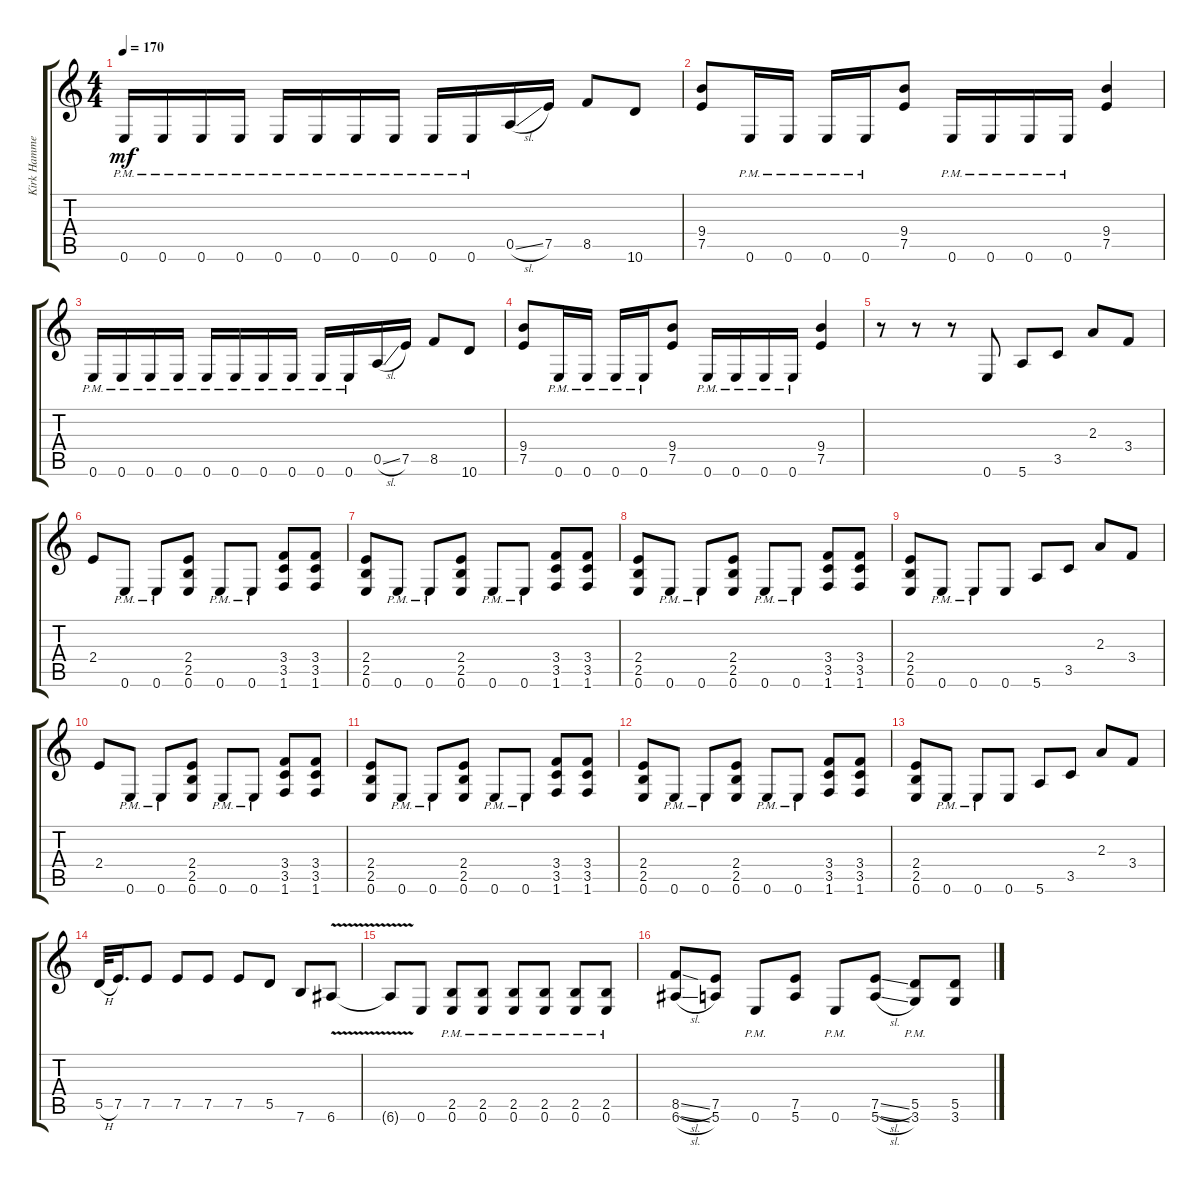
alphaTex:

\track ("Kirk Hammett" "Kirk Hamme") {instrument distortionguitar}
\staff {score tabs}
\tuning (E4 B3 G3 D3 A2 E2) {hide}
\ts (4 4)
\tempo 170
\clef g2
\ks c
0.6{pm}.16{dy mf} 0.6{pm}.16 0.6{pm}.16 0.6{pm}.16 0.6{pm}.16 0.6{pm}.16 0.6{pm}.16 0.6{pm}.16 0.6{pm}.16 0.6{pm}.16 0.5{sl}.16 7.5.16 8.5.8 10.6.8 |
(9.4 7.5).8 0.6{pm}.16 0.6{pm}.16 0.6{pm}.16 0.6{pm}.16 (9.4 7.5).8 0.6{pm}.16 0.6{pm}.16 0.6{pm}.16 0.6{pm}.16 (9.4 7.5).4 |
0.6{pm}.16 0.6{pm}.16 0.6{pm}.16 0.6{pm}.16 0.6{pm}.16 0.6{pm}.16 0.6{pm}.16 0.6{pm}.16 0.6{pm}.16 0.6{pm}.16 0.5{sl}.16 7.5.16 8.5.8 10.6.8 |
(9.4 7.5).8 0.6{pm}.16 0.6{pm}.16 0.6{pm}.16 0.6{pm}.16 (9.4 7.5).8 0.6{pm}.16 0.6{pm}.16 0.6{pm}.16 0.6{pm}.16 (9.4 7.5).4 |
r.8 r.8 r.8 0.6.8 5.6.8 3.5.8 2.3.8 3.4.8 |
2.4.8 0.6{pm}.8 0.6{pm}.8 (2.4 2.5 0.6).8 0.6{pm}.8 0.6{pm}.8 (3.4 3.5 1.6).8 (3.4 3.5 1.6).8 |
(2.4 2.5 0.6).8 0.6{pm}.8 0.6{pm}.8 (2.4 2.5 0.6).8 0.6{pm}.8 0.6{pm}.8 (3.4 3.5 1.6).8 (3.4 3.5 1.6).8 |
(2.4 2.5 0.6).8 0.6{pm}.8 0.6{pm}.8 (2.4 2.5 0.6).8 0.6{pm}.8 0.6{pm}.8 (3.4 3.5 1.6).8 (3.4 3.5 1.6).8 |
(2.4 2.5 0.6).8 0.6{pm}.8 0.6{pm}.8 0.6.8 5.6.8 3.5.8 2.3.8 3.4.8 |
2.4.8 0.6{pm}.8 0.6{pm}.8 (2.4 2.5 0.6).8 0.6{pm}.8 0.6{pm}.8 (3.4 3.5 1.6).8 (3.4 3.5 1.6).8 |
(2.4 2.5 0.6).8 0.6{pm}.8 0.6{pm}.8 (2.4 2.5 0.6).8 0.6{pm}.8 0.6{pm}.8 (3.4 3.5 1.6).8 (3.4 3.5 1.6).8 |
(2.4 2.5 0.6).8 0.6{pm}.8 0.6{pm}.8 (2.4 2.5 0.6).8 0.6{pm}.8 0.6{pm}.8 (3.4 3.5 1.6).8 (3.4 3.5 1.6).8 |
(2.4 2.5 0.6).8 0.6{pm}.8 0.6{pm}.8 0.6.8 5.6.8 3.5.8 2.3.8 3.4.8 |
5.5{h}.32 7.5.16{d} 7.5.8 7.5.8 7.5.8 7.5.8 5.5.8 7.6.8 6.6{v}.8 |
6.6{t}.8 0.6.8 (2.5{pm} 0.6{pm}).8 (2.5{pm} 0.6{pm}).8 (2.5{pm} 0.6{pm}).8 (2.5{pm} 0.6{pm}).8 (2.5{pm} 0.6{pm}).8 (2.5{pm} 0.6{pm}).8 |
(8.5{sl} 6.6{sl}).8 (7.5 5.6).8 0.6{pm}.8 (7.5 5.6).8 0.6{pm}.8 (7.5{sl} 5.6{sl}).8 (5.5 3.6{pm}).8 (5.5 3.6).8
